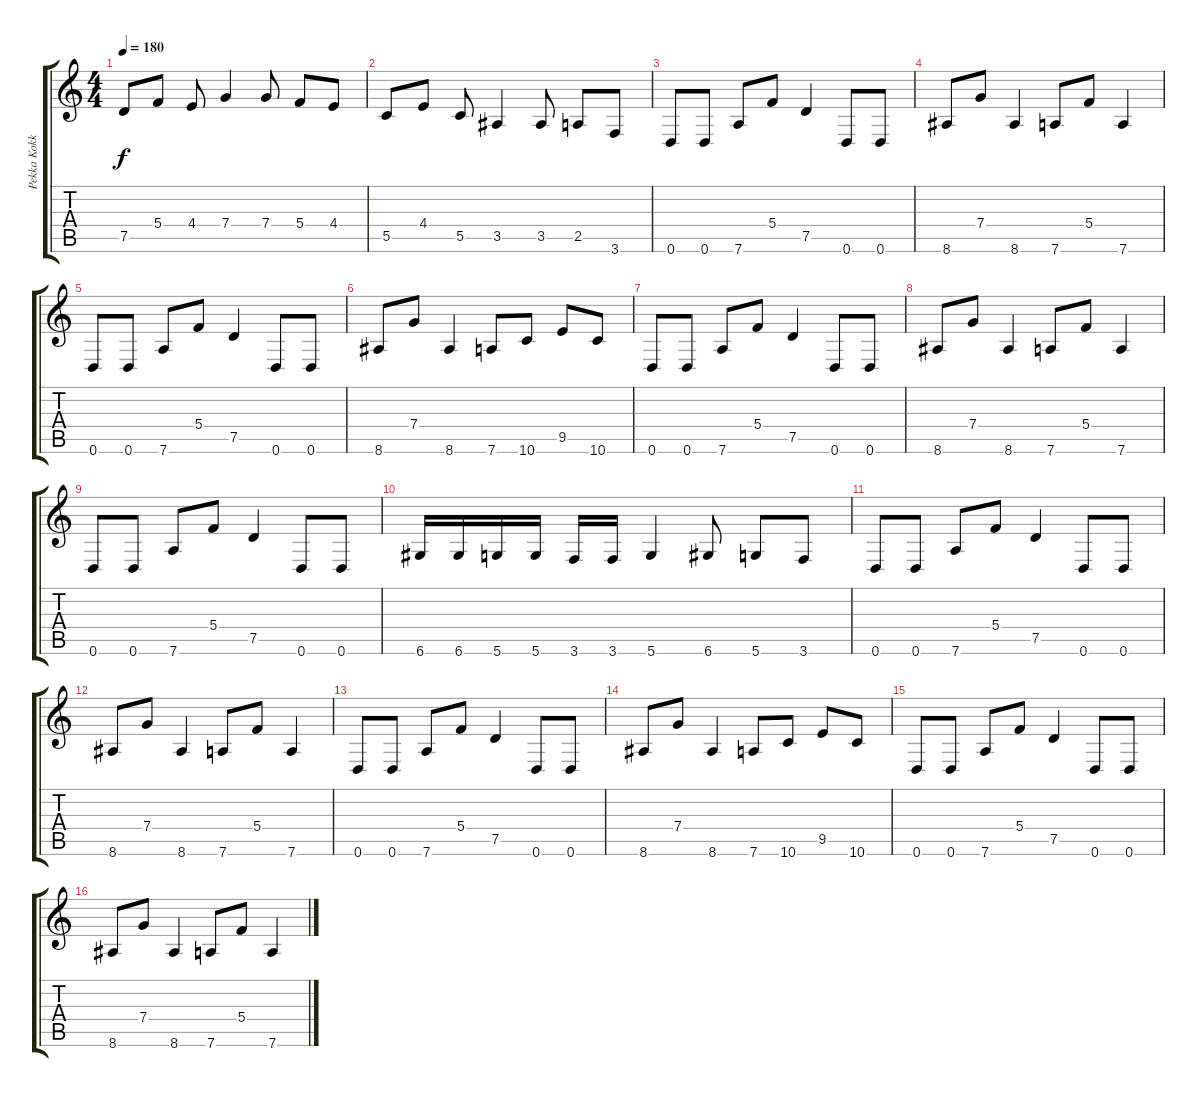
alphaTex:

\track ("Pekka Kokko" "Pekka Kokk") {instrument overdrivenguitar}
\staff {score tabs}
\tuning (D4 A3 F3 C3 G2 D2) {hide}
\ts (4 4)
\tempo 180
\clef g2
\ks c
7.5.8{dy f instrument overdrivenguitar} 5.4.8 4.4.8 7.4.4 7.4.8 5.4.8 4.4.8 |
5.5.8 4.4.8 5.5.8 3.5.4 3.5.8 2.5.8 3.6.8 |
0.6.8 0.6.8 7.6.8 5.4.8 7.5.4 0.6.8 0.6.8 |
8.6.8 7.4.8 8.6.4 7.6.8 5.4.8 7.6.4 |
0.6.8 0.6.8 7.6.8 5.4.8 7.5.4 0.6.8 0.6.8 |
8.6.8 7.4.8 8.6.4 7.6.8 10.6.8 9.5.8 10.6.8 |
0.6.8 0.6.8 7.6.8 5.4.8 7.5.4 0.6.8 0.6.8 |
8.6.8 7.4.8 8.6.4 7.6.8 5.4.8 7.6.4 |
0.6.8 0.6.8 7.6.8 5.4.8 7.5.4 0.6.8 0.6.8 |
6.6.16 6.6.16 5.6.16 5.6.16 3.6.16 3.6.16 5.6.4 6.6.8 5.6.8 3.6.8 |
0.6.8 0.6.8 7.6.8 5.4.8 7.5.4 0.6.8 0.6.8 |
8.6.8 7.4.8 8.6.4 7.6.8 5.4.8 7.6.4 |
0.6.8 0.6.8 7.6.8 5.4.8 7.5.4 0.6.8 0.6.8 |
8.6.8 7.4.8 8.6.4 7.6.8 10.6.8 9.5.8 10.6.8 |
0.6.8 0.6.8 7.6.8 5.4.8 7.5.4 0.6.8 0.6.8 |
8.6.8 7.4.8 8.6.4 7.6.8 5.4.8 7.6.4
